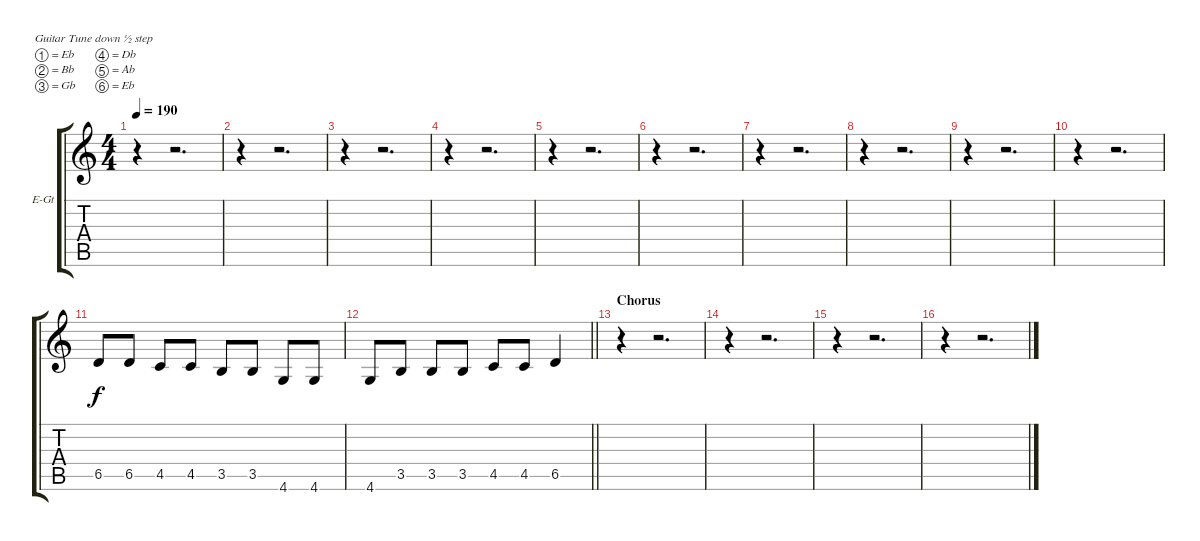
\bracketExtendMode groupsimilarinstruments
\firstSystemTrackNameOrientation horizontal
\otherSystemsTrackNameOrientation horizontal
\track ("Guitar Solo B" "E-Gt") {instrument distortionguitar}
\staff {score tabs}
\tuning (Eb4 Bb3 Gb3 Db3 Ab2 Eb2)
\ts (4 4)
\tempo 190
\clef g2
\ks c
r.4{dy f} r.2{d} |
r.4 r.2{d} |
r.4 r.2{d} |
r.4 r.2{d} |
r.4 r.2{d} |
r.4 r.2{d} |
r.4 r.2{d} |
r.4 r.2{d} |
r.4 r.2{d} |
r.4 r.2{d} |
6.5.8 6.5.8 4.5.8 4.5.8 3.5.8 3.5.8 4.6.8 4.6.8 |
\barLineRight lightlight
4.6.8 3.5.8 3.5.8 3.5.8 4.5.8 4.5.8 6.5.4 |
\section ("" "Chorus ")
r.4 r.2{d} |
r.4 r.2{d} |
r.4 r.2{d} |
r.4 r.2{d}
